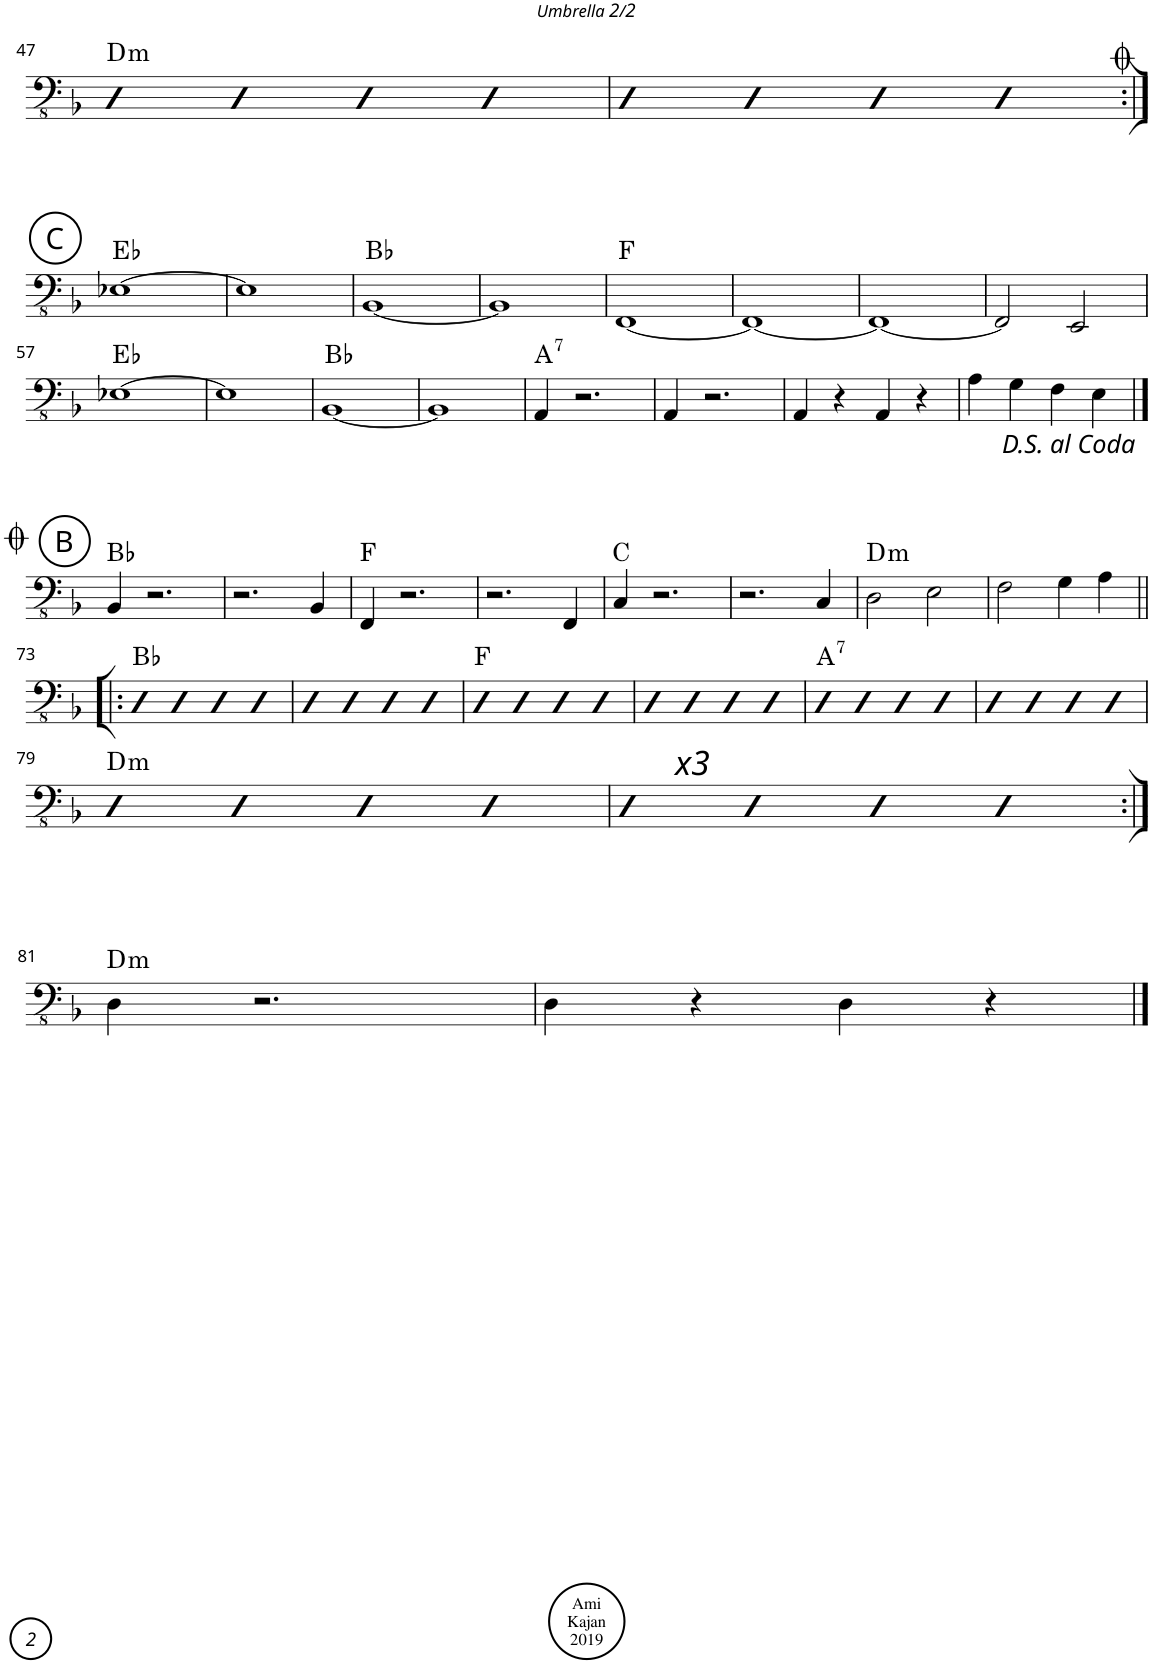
**kern	**harte
*part1	*part1
*staff1	*
*I"Acoustic Bass	*
*I'Bass	*
!!LO:PB:g=z
*clefFv4	*
*k[b-]	*
*M4/4	*
=47	=47
!	!LO:H:kt=m
4AAA	D:min
4AAA	.
4AAA	.
4AAA	.
=48	=48
4AAA	.
4AAA	.
4AAA	.
4AAA	.
!LO:TX:a:t=<i/><font size="27"/><font face="ScoreText"/>	!
!!LO:LB:g=z
!!LO:REH:place=s1:a:cj:enc=circle:fs=14:t=C
=49:|!	=49:|!
[1EE-X	Eb:maj
=50	=50
1EE-]	.
=51	=51
[1BBB-	Bb:maj
=52	=52
1BBB-]	.
=53	=53
[1FFF	F:maj
=54	=54
1FFF_	.
=55	=55
1FFF_	.
=56	=56
2FFF/]	.
2EEE/	.
!!LO:LB:g=z
=57	=57
[1EE-X	Eb:maj
=58	=58
1EE-]	.
=59	=59
[1BBB-	Bb:maj
=60	=60
1BBB-]	.
=61	=61
!	!LO:H:kt=7
4AAA/	A:7
2.r	.
=62	=62
4AAA/	.
2.r	.
=63	=63
4AAA/	.
4r	.
4AAA/	.
4r	.
=64	=64
4AA\	.
4GG\	.
4FF\	.
4EE\	.
!!LO:LB:g=z
!!LO:REH:place=s1:a:cj:enc=circle:fs=14:t=B
==65	==65
4BBB-/	Bb:maj
2.r	.
=66	=66
2.r	.
4BBB-/	.
=67	=67
4FFF/	F:maj
2.r	.
=68	=68
2.r	.
4FFF/	.
=69	=69
4CC/	C:maj
2.r	.
=70	=70
2.r	.
4CC/	.
=71	=71
!	!LO:H:kt=m
2DD\	D:min
2EE\	.
=72	=72
2FF\	.
4GG\	.
4AA\	.
!!LO:LB:g=z
=73!|:	=73!|:
4AAA	Bb:maj
4AAA	.
4AAA	.
4AAA	.
=74	=74
4AAA	.
4AAA	.
4AAA	.
4AAA	.
=75	=75
4AAA	F:maj
4AAA	.
4AAA	.
4AAA	.
=76	=76
4AAA	.
4AAA	.
4AAA	.
4AAA	.
=77	=77
!	!LO:H:kt=7
4AAA	A:7
4AAA	.
4AAA	.
4AAA	.
=78	=78
4AAA	.
4AAA	.
4AAA	.
4AAA	.
!!LO:LB:g=z
=79	=79
!	!LO:H:kt=m
4AAA	D:min
4AAA	.
4AAA	.
4AAA	.
=80	=80
!LO:TX:a:i:t=x3	!
4AAA	.
4AAA	.
4AAA	.
4AAA	.
!!LO:LB:g=z
=81:|!	=81:|!
!	!LO:H:kt=m
4DD\	D:min
2.r	.
=82	=82
4DD\	.
4r	.
4DD\	.
4r	.
==	==
*-	*-
